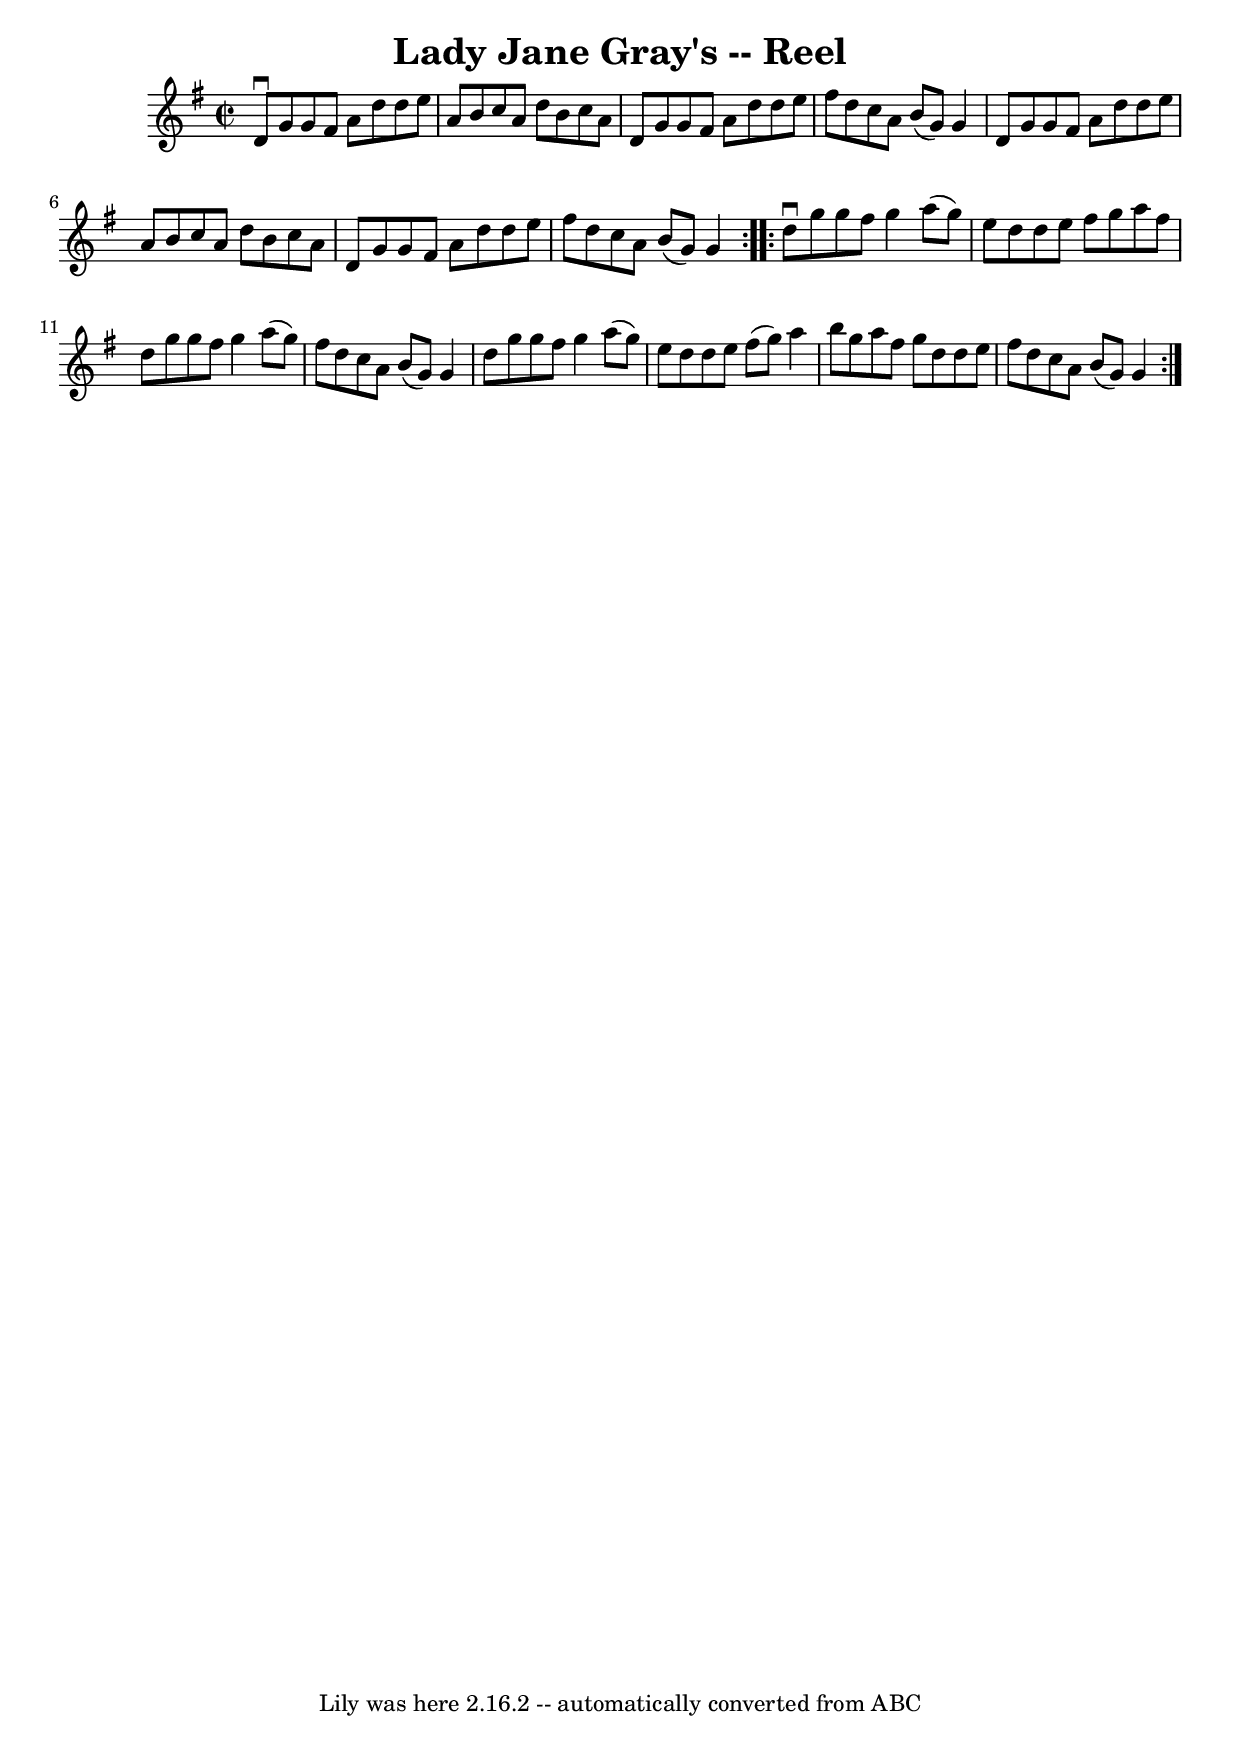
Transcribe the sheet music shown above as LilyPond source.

\version "2.16.2"
\include "Mammoth.ily"
\header {
  %% book = "Ryan's Mammoth Collection"
 crossRefNumber = "1"
 footnotes = "\\\\280"
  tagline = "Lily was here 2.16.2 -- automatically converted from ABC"
  title = "Lady Jane Gray's -- Reel"

}
voicedefault =  {



  \repeat volta 2 {

    \override Staff.TimeSignature #'style = #'C
    \time 2/2 
    \key g \major
 d'8^\downbow g'8 g'8 fs'8 a'8 d''8 d''8 e''8     |
 a'8 b'8 c''8 a'8 d''8 b'8 c''8 a'8     |
 d'8 g'8 g'8 fs'8 a'8 d''8 d''8 e''8     |
 fs''8 d''8 c''8 a'8 b'8 (g'8) g'4    |
 d'8 g'8 g'8 fs'8 a'8 d''8 d''8 e''8     |
 a'8 b'8 c''8 a'8 d''8 b'8 c''8 a'8     |
 d'8 g'8 g'8 fs'8 a'8 d''8 d''8 e''8     |
 fs''8 d''8    
 c''8 a'8 b'8 (g'8) g'4    
  }     
  \repeat volta 2 { d''8^\downbow g''8 g''8 fs''8 g''4 a''8 (g''8)    |
 e''8 d''8 d''8 e''8 fs''8 g''8 a''8 fs''8     |
 d''8 g''8 g''8 fs''8 g''4 a''8 (g''8)    |
 fs''8 d''8 c''8 a'8 b'8 (g'8) g'4     |
 d''8 g''8 g''8 fs''8 g''4 a''8 (g''8)    |
 e''8 d''8 d''8 e''8 fs''8 (g''8) a''4     |
 b''8 g''8 a''8 fs''8 g''8 d''8 d''8 e''8     |
 fs''8 d''8 c''8    
 a'8 b'8 (g'8) g'4    
  }   

}

\score{
  <<

    \context Staff="default"
    {
      \voicedefault 
      
    }

  >>
  \layout {
    
  }
  \midi {
  }

}
